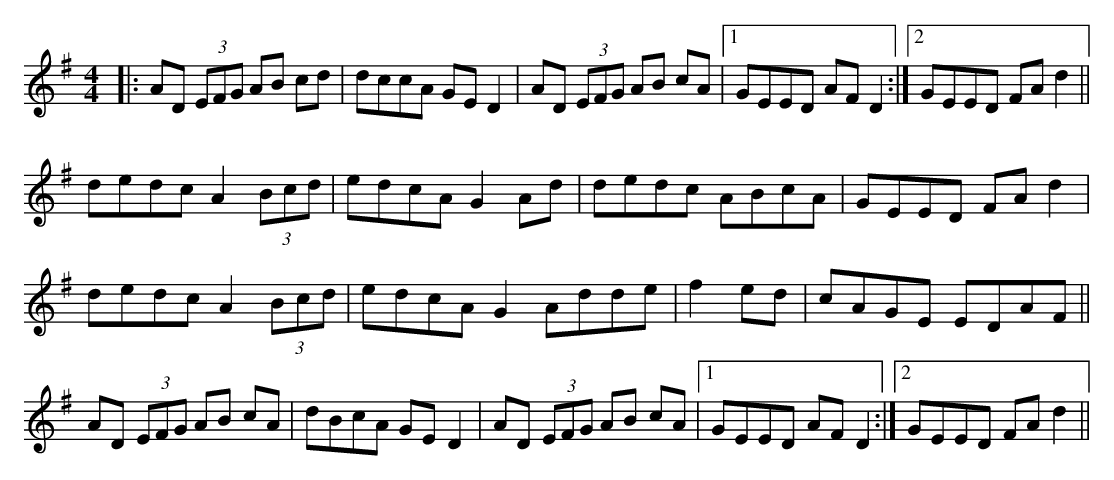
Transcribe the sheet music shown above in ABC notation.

X:1
M:4/4
K:Dmix
|:AD (3EFG AB cd|dccA GED2|AD (3EFG AB cA|1 GEED AFD2:|2 GEED FAd2||
dedc A2 (3Bcd|edcA G2 Ad|dedc ABcA|GEED FAd2|
dedc A2 (3Bcd|edcA G2 Adde|f2 ed|cAGE EDAF||
AD (3EFG AB cA|dBcA GED2|AD (3EFG AB cA|1 GEED AFD2:|2 GEED FAd2||
